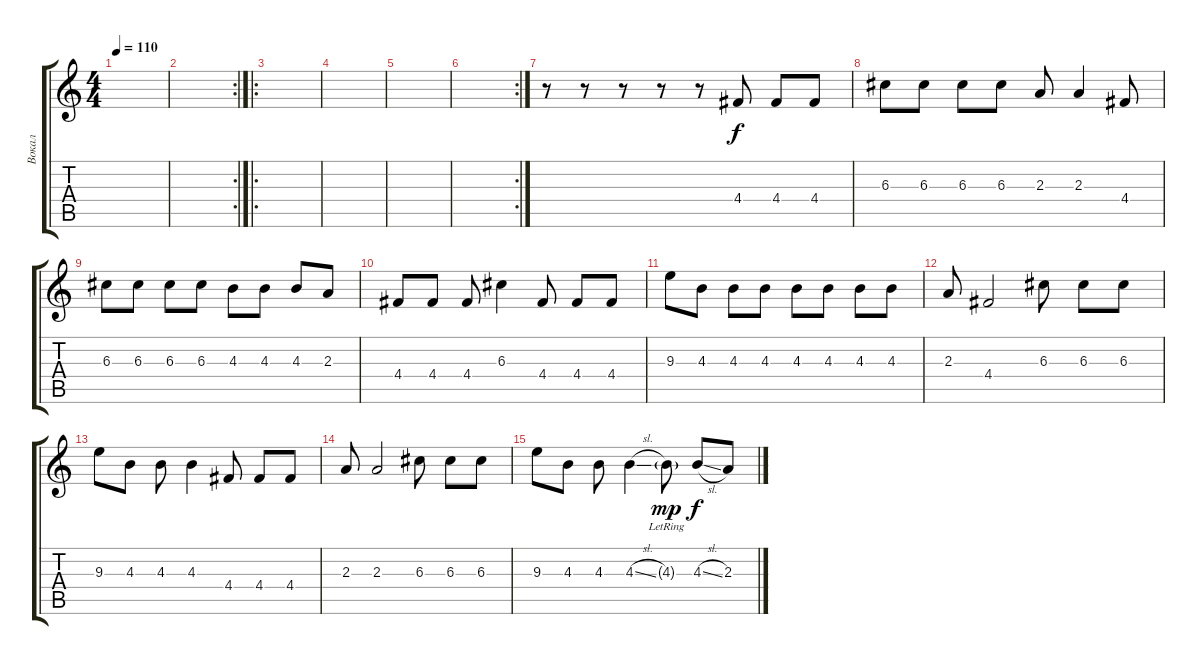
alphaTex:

\track ("Вокал" "Вокал") {instrument acousticguitarsteel}
\staff {score tabs}
\tuning (E4 B3 G3 D3 A2 E2) {hide}
\ts (4 4)
\tempo 110
\clef g2
\ks c
|
\rc 2
|
\ro
|
|
|
\rc 2
|
r.8 r.8 r.8 r.8 r.8 4.4.8 4.4.8 4.4.8 |
6.3.8 6.3.8 6.3.8 6.3.8 2.3.8 2.3.4 4.4.8 |
6.3.8 6.3.8 6.3.8 6.3.8 4.3.8 4.3.8 4.3.8 2.3.8 |
4.4.8 4.4.8 4.4.8 6.3.4 4.4.8 4.4.8 4.4.8 |
9.3.8 4.3.8 4.3.8 4.3.8 4.3.8 4.3.8 4.3.8 4.3.8 |
2.3.8 4.4.2 6.3.8 6.3.8 6.3.8 |
9.3.8 4.3.8 4.3.8 4.3.4 4.4.8 4.4.8 4.4.8 |
2.3.8 2.3.2 6.3.8 6.3.8 6.3.8 |
9.3.8 4.3.8 4.3.8 4.3{sl}.4 4.3{g lr}.8{dy mp} 4.3{sl}.8{dy f} 2.3.8
